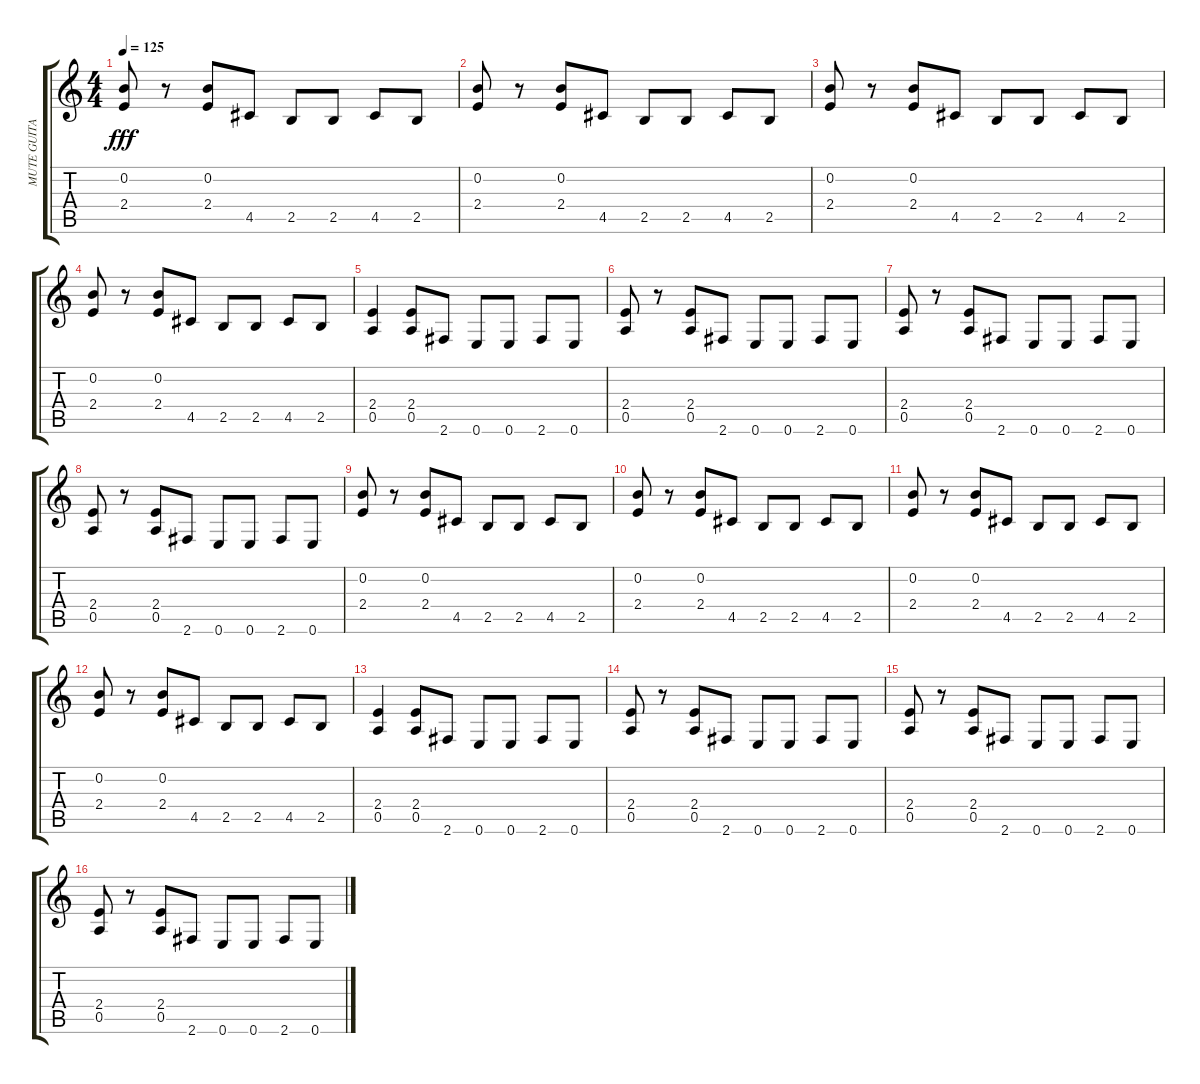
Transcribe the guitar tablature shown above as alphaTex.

\track ("MUTE GUITAR" "MUTE GUITA") {instrument electricguitarmuted}
\staff {score tabs}
\tuning (E4 B3 G3 D3 A2 E2) {hide}
\ts (4 4)
\tempo 125
\clef g2
\ks c
(0.2 2.4).8{dy fff} r.8 (0.2 2.4).8 4.5.8 2.5.8 2.5.8 4.5.8 2.5.8 |
(0.2 2.4).8 r.8 (0.2 2.4).8 4.5.8 2.5.8 2.5.8 4.5.8 2.5.8 |
(0.2 2.4).8 r.8 (0.2 2.4).8 4.5.8 2.5.8 2.5.8 4.5.8 2.5.8 |
(0.2 2.4).8 r.8 (0.2 2.4).8 4.5.8 2.5.8 2.5.8 4.5.8 2.5.8 |
(2.4 0.5).4 (2.4 0.5).8 2.6.8 0.6.8 0.6.8 2.6.8 0.6.8 |
(2.4 0.5).8 r.8 (2.4 0.5).8 2.6.8 0.6.8 0.6.8 2.6.8 0.6.8 |
(2.4 0.5).8 r.8 (2.4 0.5).8 2.6.8 0.6.8 0.6.8 2.6.8 0.6.8 |
(2.4 0.5).8 r.8 (2.4 0.5).8 2.6.8 0.6.8 0.6.8 2.6.8 0.6.8 |
(0.2 2.4).8 r.8 (0.2 2.4).8 4.5.8 2.5.8 2.5.8 4.5.8 2.5.8 |
(0.2 2.4).8 r.8 (0.2 2.4).8 4.5.8 2.5.8 2.5.8 4.5.8 2.5.8 |
(0.2 2.4).8 r.8 (0.2 2.4).8 4.5.8 2.5.8 2.5.8 4.5.8 2.5.8 |
(0.2 2.4).8 r.8 (0.2 2.4).8 4.5.8 2.5.8 2.5.8 4.5.8 2.5.8 |
(2.4 0.5).4 (2.4 0.5).8 2.6.8 0.6.8 0.6.8 2.6.8 0.6.8 |
(2.4 0.5).8 r.8 (2.4 0.5).8 2.6.8 0.6.8 0.6.8 2.6.8 0.6.8 |
(2.4 0.5).8 r.8 (2.4 0.5).8 2.6.8 0.6.8 0.6.8 2.6.8 0.6.8 |
(2.4 0.5).8 r.8 (2.4 0.5).8 2.6.8 0.6.8 0.6.8 2.6.8 0.6.8
